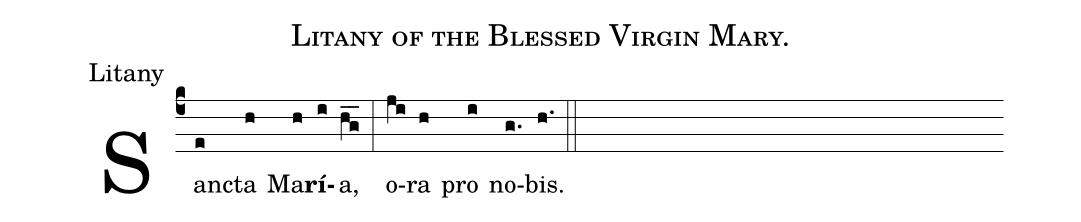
name:Litany of the Blessed Virgin Mary.;
office-part:Litany;
%%
(c4) San(e)cta(h) Ma(h)<b>rí</b>(i)a,(h_g_) (:)
o(ji)ra(h) pro(i) no(g.)bis.(h.) (::)
